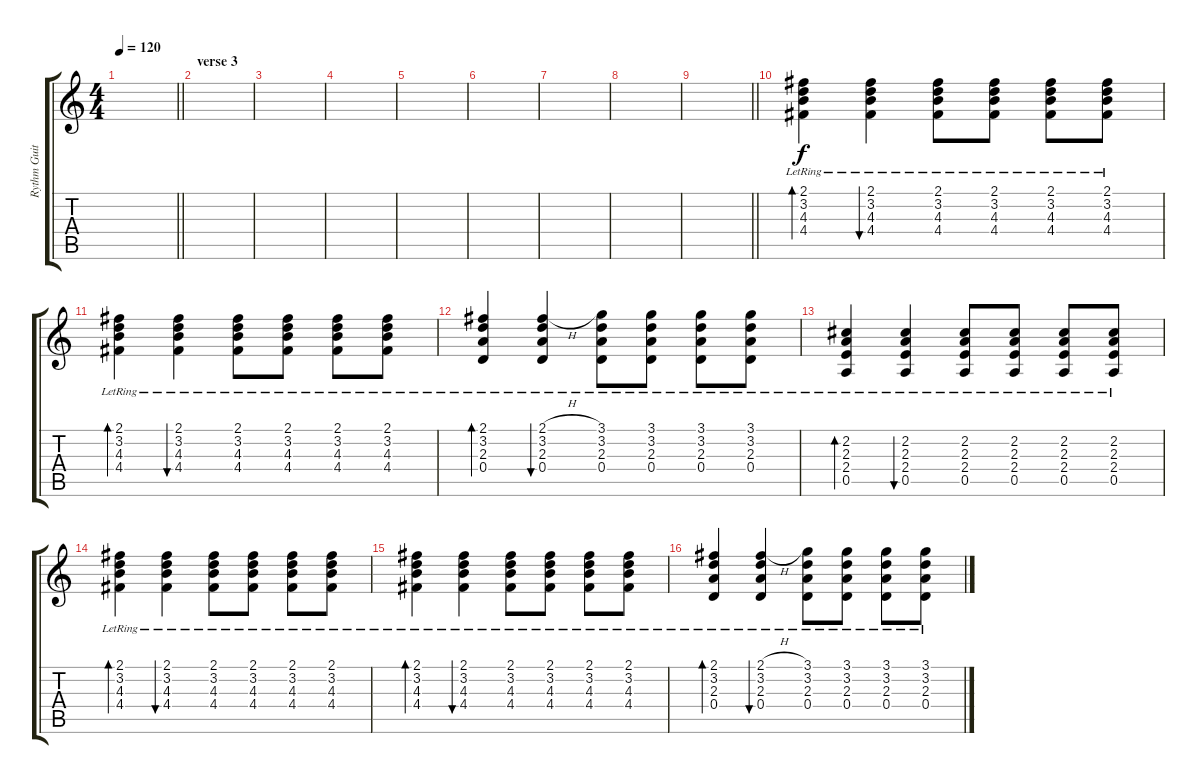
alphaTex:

\track ("Rythm Guitar" "Rythm Guit") {instrument electricguitarjazz}
\staff {score tabs}
\tuning (E4 B3 G3 D3 A2 E2) {hide}
\ts (4 4)
\tempo 120
\clef g2
\barLineRight lightlight
\ks c
|
\section ("" "verse 3")
|
|
|
|
|
|
|
\barLineRight lightlight
|
(2.1{lr} 3.2{lr} 4.3{lr} 4.4{lr}).4{bd 60} (2.1{lr} 3.2{lr} 4.3{lr} 4.4{lr}).4{bu 60} (2.1{lr} 3.2{lr} 4.3{lr} 4.4{lr}).8 (2.1{lr} 3.2{lr} 4.3{lr} 4.4{lr}).8 (2.1{lr} 3.2{lr} 4.3{lr} 4.4{lr}).8 (2.1{lr} 3.2{lr} 4.3{lr} 4.4{lr}).8 |
(2.1{lr} 3.2{lr} 4.3{lr} 4.4{lr}).4{bd 60} (2.1{lr} 3.2{lr} 4.3{lr} 4.4{lr}).4{bu 60} (2.1{lr} 3.2{lr} 4.3{lr} 4.4{lr}).8 (2.1{lr} 3.2{lr} 4.3{lr} 4.4{lr}).8 (2.1{lr} 3.2{lr} 4.3{lr} 4.4{lr}).8 (2.1{lr} 3.2{lr} 4.3{lr} 4.4{lr}).8 |
(2.1{lr} 3.2{lr} 2.3{lr} 0.4{lr}).4{bd 60} (2.1{h lr} 3.2{lr} 2.3{lr} 0.4{lr}).4{bu 60} (3.1{lr} 3.2{lr} 2.3{lr} 0.4{lr}).8 (3.1{lr} 3.2{lr} 2.3{lr} 0.4{lr}).8 (3.1{lr} 3.2{lr} 2.3{lr} 0.4{lr}).8 (3.1{lr} 3.2{lr} 2.3{lr} 0.4{lr}).8 |
(2.2{lr} 2.3{lr} 2.4{lr} 0.5).4{bd 60} (2.2{lr} 2.3{lr} 2.4{lr} 0.5).4{bu 60} (2.2{lr} 2.3{lr} 2.4{lr} 0.5).8 (2.2{lr} 2.3{lr} 2.4{lr} 0.5).8 (2.2{lr} 2.3{lr} 2.4{lr} 0.5).8 (2.2{lr} 2.3{lr} 2.4{lr} 0.5).8 |
(2.1{lr} 3.2{lr} 4.3{lr} 4.4{lr}).4{bd 60} (2.1{lr} 3.2{lr} 4.3{lr} 4.4{lr}).4{bu 60} (2.1{lr} 3.2{lr} 4.3{lr} 4.4{lr}).8 (2.1{lr} 3.2{lr} 4.3{lr} 4.4{lr}).8 (2.1{lr} 3.2{lr} 4.3{lr} 4.4{lr}).8 (2.1{lr} 3.2{lr} 4.3{lr} 4.4{lr}).8 |
(2.1{lr} 3.2{lr} 4.3{lr} 4.4{lr}).4{bd 60} (2.1{lr} 3.2{lr} 4.3{lr} 4.4{lr}).4{bu 60} (2.1{lr} 3.2{lr} 4.3{lr} 4.4{lr}).8 (2.1{lr} 3.2{lr} 4.3{lr} 4.4{lr}).8 (2.1{lr} 3.2{lr} 4.3{lr} 4.4{lr}).8 (2.1{lr} 3.2{lr} 4.3{lr} 4.4{lr}).8 |
(2.1{lr} 3.2{lr} 2.3{lr} 0.4{lr}).4{bd 60} (2.1{h lr} 3.2{lr} 2.3{lr} 0.4{lr}).4{bu 60} (3.1{lr} 3.2{lr} 2.3{lr} 0.4{lr}).8 (3.1{lr} 3.2{lr} 2.3{lr} 0.4{lr}).8 (3.1{lr} 3.2{lr} 2.3{lr} 0.4{lr}).8 (3.1{lr} 3.2{lr} 2.3{lr} 0.4{lr}).8
